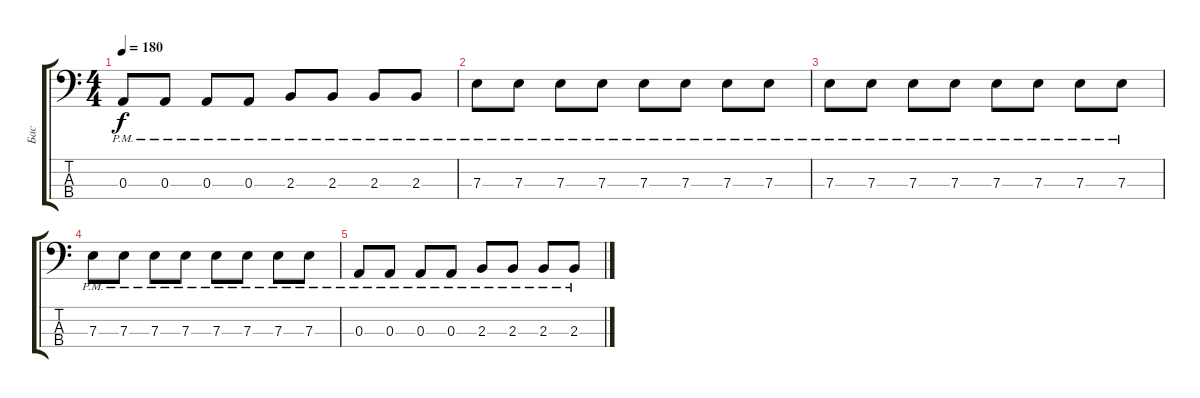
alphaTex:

\track ("Бас" "Бас") {instrument electricbasspick}
\staff {score tabs}
\tuning (G2 D2 A1 E1) {hide}
\ts (4 4)
\tempo 180
\clef f4
\ks c
0.3{pm}.8{dy f} 0.3{pm}.8 0.3{pm}.8 0.3{pm}.8 2.3{pm}.8 2.3{pm}.8 2.3{pm}.8 2.3{pm}.8 |
7.3{pm}.8 7.3{pm}.8 7.3{pm}.8 7.3{pm}.8 7.3{pm}.8 7.3{pm}.8 7.3{pm}.8 7.3{pm}.8 |
7.3{pm}.8 7.3{pm}.8 7.3{pm}.8 7.3{pm}.8 7.3{pm}.8 7.3{pm}.8 7.3{pm}.8 7.3{pm}.8 |
7.3{pm}.8 7.3{pm}.8 7.3{pm}.8 7.3{pm}.8 7.3{pm}.8 7.3{pm}.8 7.3{pm}.8 7.3{pm}.8 |
0.3{pm}.8 0.3{pm}.8 0.3{pm}.8 0.3{pm}.8 2.3{pm}.8 2.3{pm}.8 2.3{pm}.8 2.3{pm}.8
